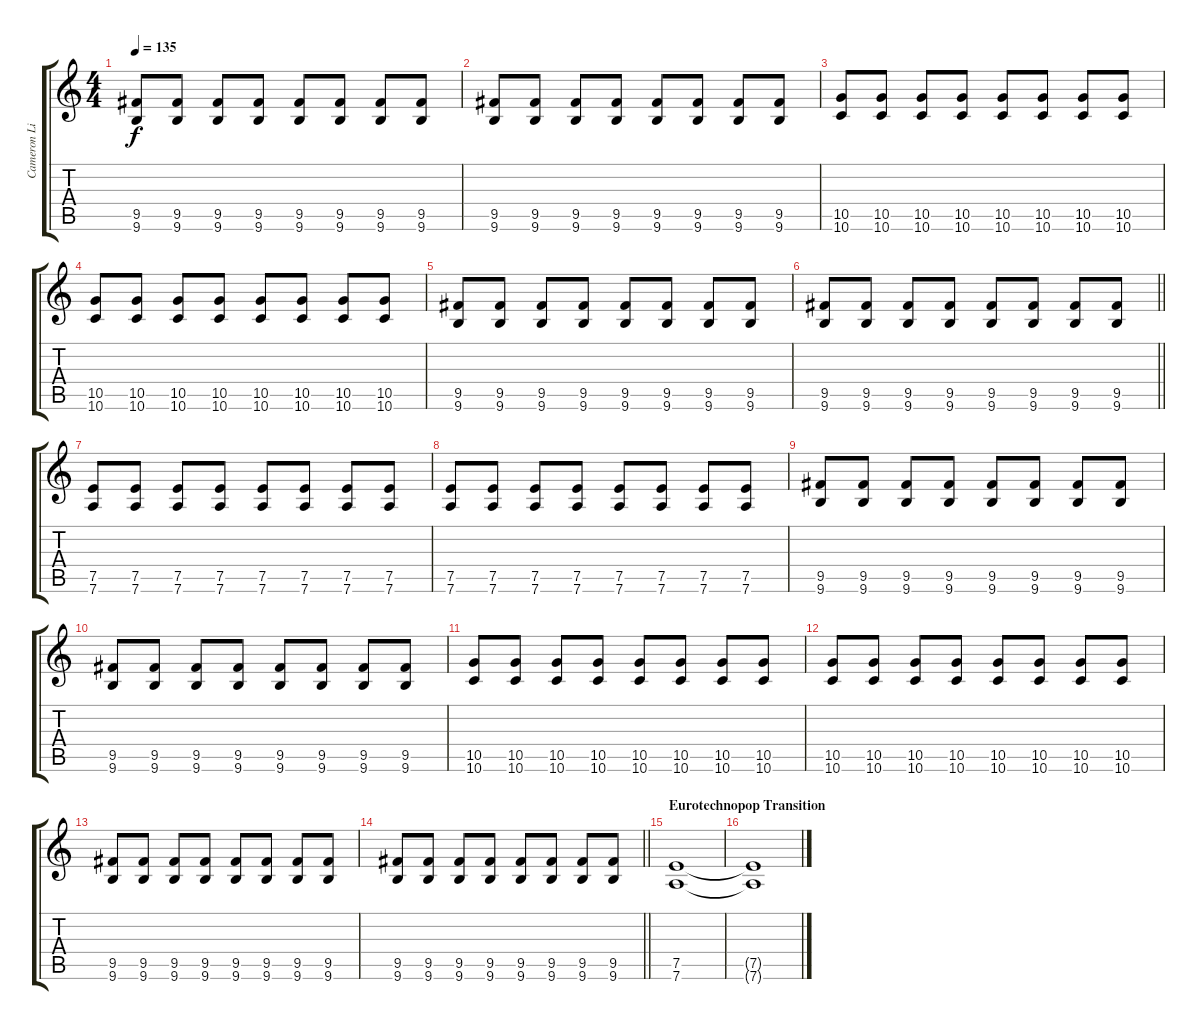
\track ("Cameron Liddell" "Cameron Li") {instrument distortionguitar}
\staff {score tabs}
\tuning (E4 B3 G3 D3 A2 D2) {hide}
\ts (4 4)
\tempo 135
\clef g2
\ks c
(9.5 9.6).8{dy f} (9.5 9.6).8 (9.5 9.6).8 (9.5 9.6).8 (9.5 9.6).8 (9.5 9.6).8 (9.5 9.6).8 (9.5 9.6).8 |
(9.5 9.6).8 (9.5 9.6).8 (9.5 9.6).8 (9.5 9.6).8 (9.5 9.6).8 (9.5 9.6).8 (9.5 9.6).8 (9.5 9.6).8 |
(10.5 10.6).8 (10.5 10.6).8 (10.5 10.6).8 (10.5 10.6).8 (10.5 10.6).8 (10.5 10.6).8 (10.5 10.6).8 (10.5 10.6).8 |
(10.5 10.6).8 (10.5 10.6).8 (10.5 10.6).8 (10.5 10.6).8 (10.5 10.6).8 (10.5 10.6).8 (10.5 10.6).8 (10.5 10.6).8 |
(9.5 9.6).8 (9.5 9.6).8 (9.5 9.6).8 (9.5 9.6).8 (9.5 9.6).8 (9.5 9.6).8 (9.5 9.6).8 (9.5 9.6).8 |
\barLineRight lightlight
(9.5 9.6).8 (9.5 9.6).8 (9.5 9.6).8 (9.5 9.6).8 (9.5 9.6).8 (9.5 9.6).8 (9.5 9.6).8 (9.5 9.6).8 |
(7.5 7.6).8 (7.5 7.6).8 (7.5 7.6).8 (7.5 7.6).8 (7.5 7.6).8 (7.5 7.6).8 (7.5 7.6).8 (7.5 7.6).8 |
(7.5 7.6).8 (7.5 7.6).8 (7.5 7.6).8 (7.5 7.6).8 (7.5 7.6).8 (7.5 7.6).8 (7.5 7.6).8 (7.5 7.6).8 |
(9.5 9.6).8 (9.5 9.6).8 (9.5 9.6).8 (9.5 9.6).8 (9.5 9.6).8 (9.5 9.6).8 (9.5 9.6).8 (9.5 9.6).8 |
(9.5 9.6).8 (9.5 9.6).8 (9.5 9.6).8 (9.5 9.6).8 (9.5 9.6).8 (9.5 9.6).8 (9.5 9.6).8 (9.5 9.6).8 |
(10.5 10.6).8 (10.5 10.6).8 (10.5 10.6).8 (10.5 10.6).8 (10.5 10.6).8 (10.5 10.6).8 (10.5 10.6).8 (10.5 10.6).8 |
(10.5 10.6).8 (10.5 10.6).8 (10.5 10.6).8 (10.5 10.6).8 (10.5 10.6).8 (10.5 10.6).8 (10.5 10.6).8 (10.5 10.6).8 |
(9.5 9.6).8 (9.5 9.6).8 (9.5 9.6).8 (9.5 9.6).8 (9.5 9.6).8 (9.5 9.6).8 (9.5 9.6).8 (9.5 9.6).8 |
\barLineRight lightlight
(9.5 9.6).8 (9.5 9.6).8 (9.5 9.6).8 (9.5 9.6).8 (9.5 9.6).8 (9.5 9.6).8 (9.5 9.6).8 (9.5 9.6).8 |
\section ("" "Eurotechnopop Transition")
(7.5 7.6).1{volume 1} |
(7.5{t} 7.6{t}).1
